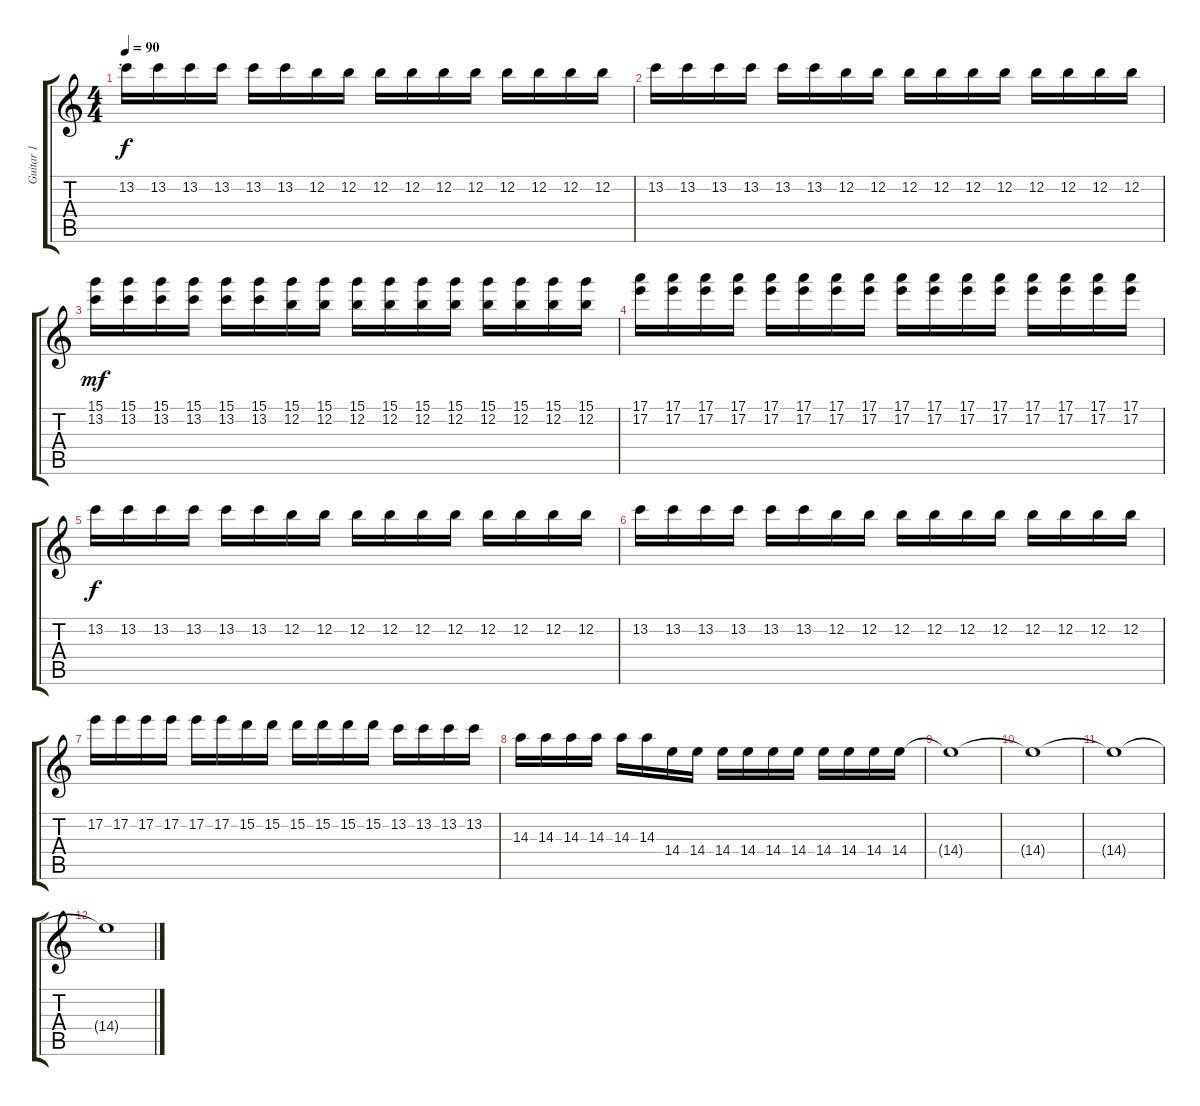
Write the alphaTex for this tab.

\track ("Guitar 1" "Guitar 1") {instrument overdrivenguitar}
\staff {score tabs}
\tuning (E4 B3 G3 D3 A2 E2) {hide}
\ts (4 4)
\section ("" ".")
\tempo 90
\clef g2
\ks c
13.2.16{dy f volume 10 instrument overdrivenguitar} 13.2.16 13.2.16 13.2.16 13.2.16 13.2.16 12.2.16 12.2.16 12.2.16 12.2.16 12.2.16 12.2.16 12.2.16 12.2.16 12.2.16 12.2.16 |
13.2.16 13.2.16 13.2.16 13.2.16 13.2.16 13.2.16 12.2.16 12.2.16 12.2.16 12.2.16 12.2.16 12.2.16 12.2.16 12.2.16 12.2.16 12.2.16 |
(15.1 13.2).16{dy mf} (15.1 13.2).16 (15.1 13.2).16 (15.1 13.2).16 (15.1 13.2).16 (15.1 13.2).16 (15.1 12.2).16 (15.1 12.2).16 (15.1 12.2).16 (15.1 12.2).16 (15.1 12.2).16 (15.1 12.2).16 (15.1 12.2).16 (15.1 12.2).16 (15.1 12.2).16 (15.1 12.2).16 |
(17.1 17.2).16 (17.1 17.2).16 (17.1 17.2).16 (17.1 17.2).16 (17.1 17.2).16 (17.1 17.2).16 (17.1 17.2).16 (17.1 17.2).16 (17.1 17.2).16 (17.1 17.2).16 (17.1 17.2).16 (17.1 17.2).16 (17.1 17.2).16 (17.1 17.2).16 (17.1 17.2).16 (17.1 17.2).16 |
13.2.16{dy f} 13.2.16 13.2.16 13.2.16 13.2.16 13.2.16 12.2.16 12.2.16 12.2.16 12.2.16 12.2.16 12.2.16 12.2.16 12.2.16 12.2.16 12.2.16 |
13.2.16 13.2.16 13.2.16 13.2.16 13.2.16 13.2.16 12.2.16 12.2.16 12.2.16 12.2.16 12.2.16 12.2.16 12.2.16 12.2.16 12.2.16 12.2.16 |
17.2.16 17.2.16 17.2.16 17.2.16 17.2.16 17.2.16 15.2.16 15.2.16 15.2.16 15.2.16 15.2.16 15.2.16 13.2.16 13.2.16 13.2.16 13.2.16 |
14.3.16 14.3.16 14.3.16 14.3.16 14.3.16 14.3.16 14.4.16 14.4.16 14.4.16 14.4.16 14.4.16 14.4.16 14.4.16 14.4.16 14.4.16 14.4.16{volume 0} |
14.4{t}.1 |
14.4{t}.1 |
14.4{t}.1 |
14.4{t}.1
